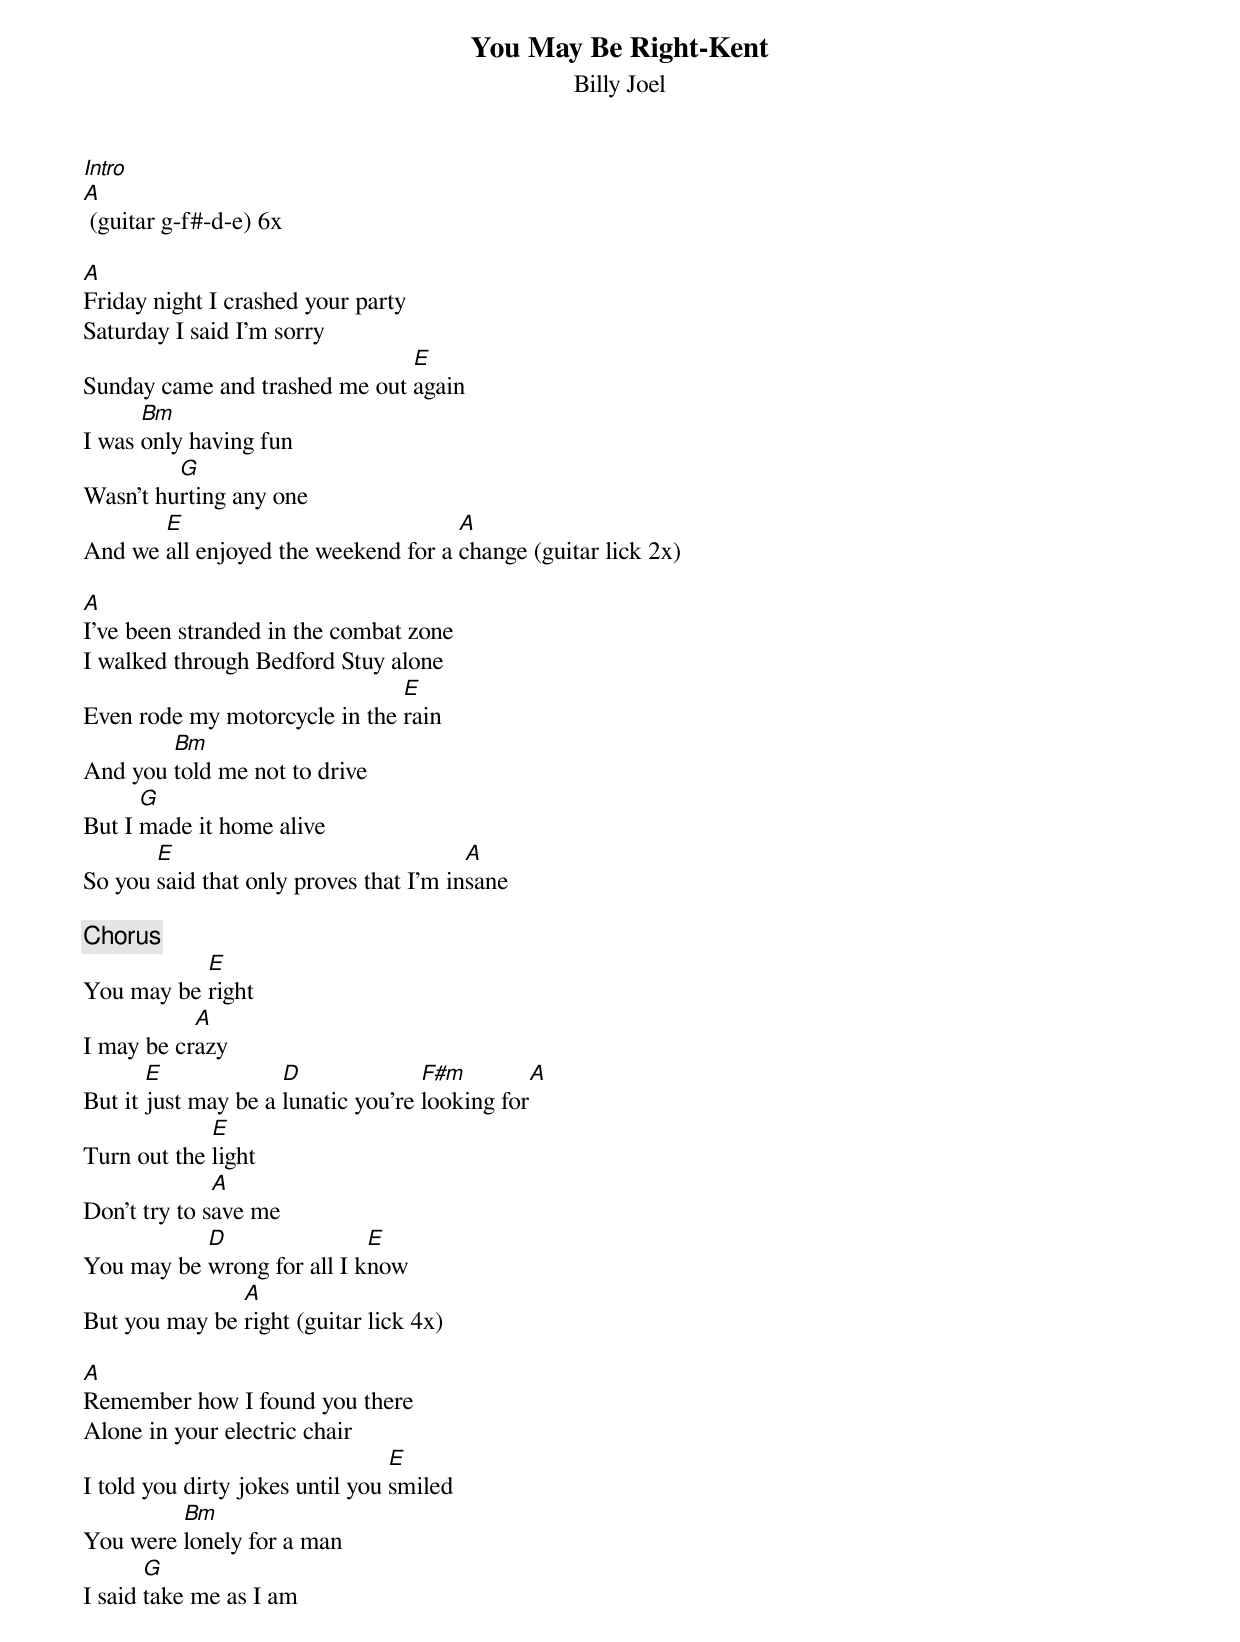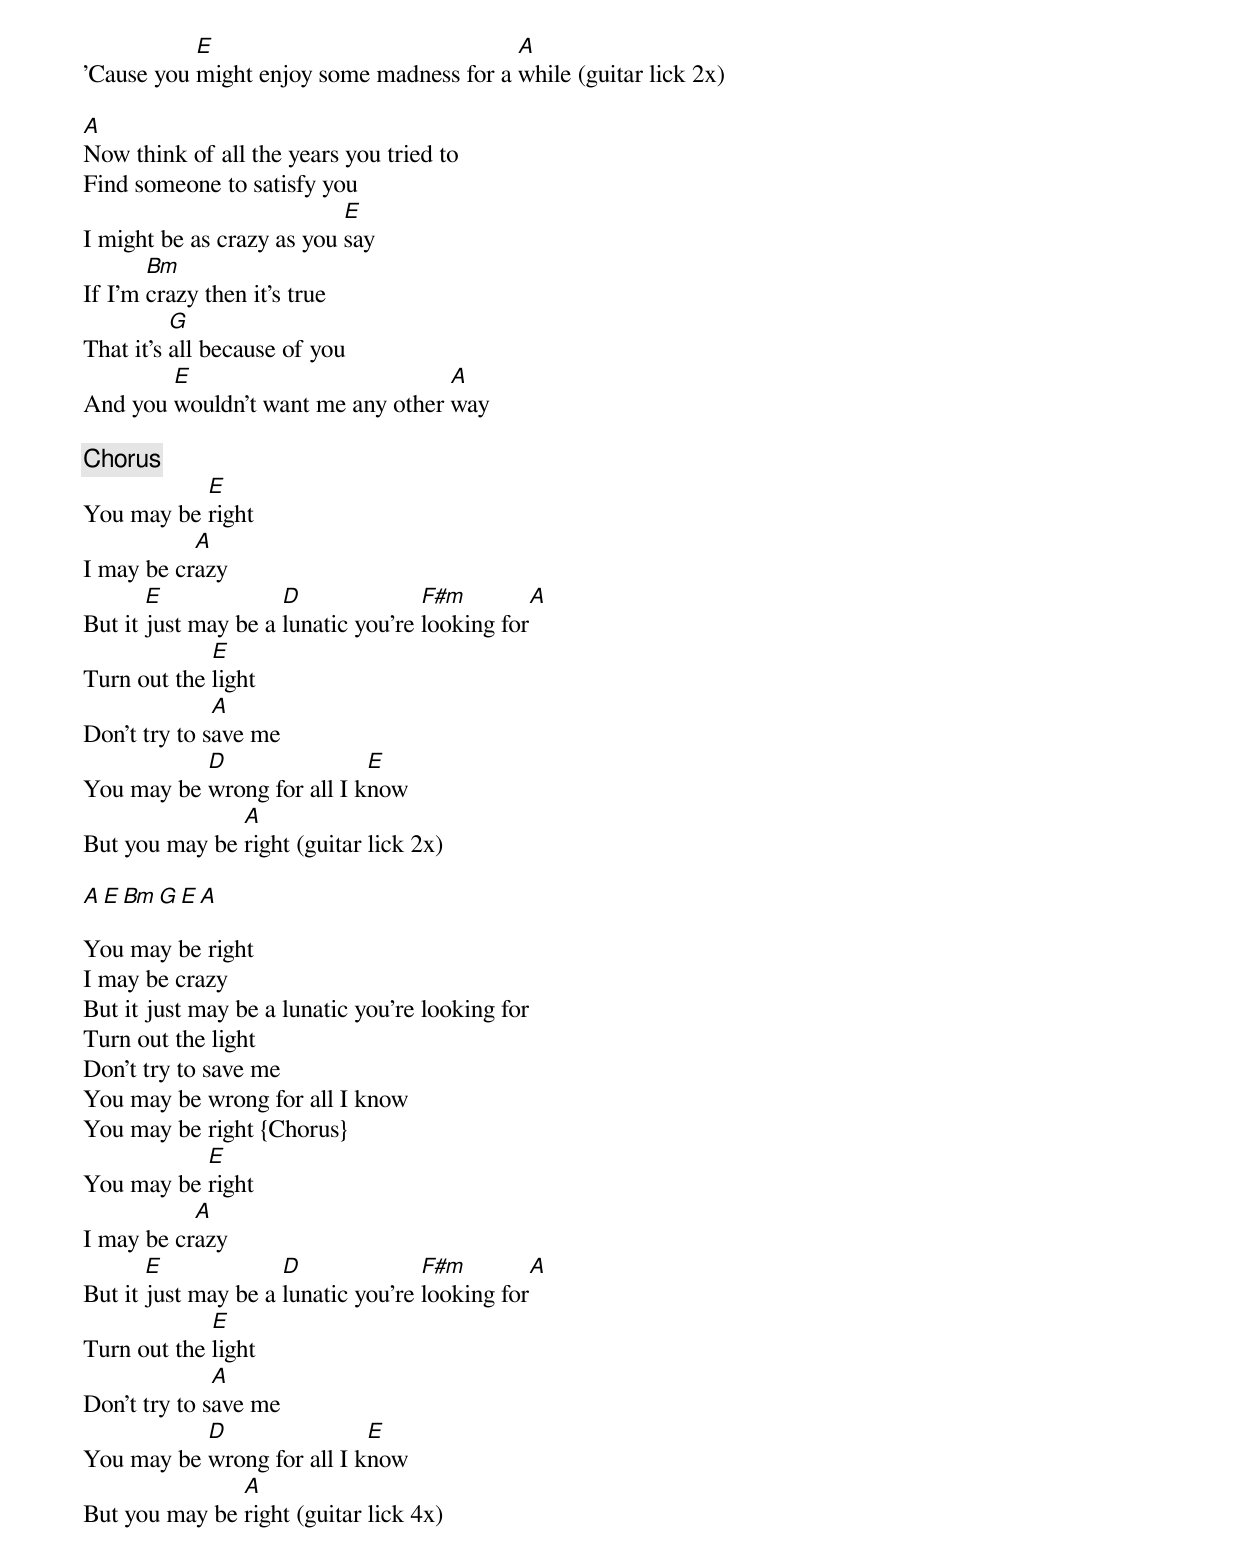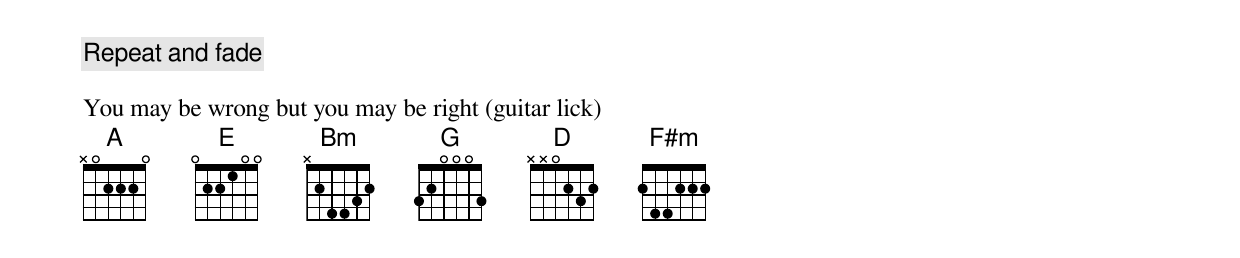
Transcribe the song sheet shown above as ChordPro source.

{title:You May Be Right-Kent}
{subtitle:Billy Joel}
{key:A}
[Intro]
[A] (guitar g-f#-d-e) 6x

[A]Friday night I crashed your party
Saturday I said I'm sorry
Sunday came and trashed me out [E]again
I was [Bm]only having fun
Wasn't hu[G]rting any one
And we [E]all enjoyed the weekend for a [A]change (guitar lick 2x)

[A]I've been stranded in the combat zone
I walked through Bedford Stuy alone
Even rode my motorcycle in the [E]rain
And you [Bm]told me not to drive
But I [G]made it home alive
So you [E]said that only proves that I'm in[A]sane

{Chorus}
You may be [E]right
I may be cr[A]azy
But it [E]just may be a [D]lunatic you're [F#m]looking for[A]
Turn out the [E]light
Don't try to s[A]ave me
You may be [D]wrong for all I k[E]now
But you may be [A]right (guitar lick 4x)

[A]Remember how I found you there
Alone in your electric chair
I told you dirty jokes until you [E]smiled
You were [Bm]lonely for a man
I said [G]take me as I am
'Cause you [E]might enjoy some madness for a [A]while (guitar lick 2x)

[A]Now think of all the years you tried to
Find someone to satisfy you
I might be as crazy as you [E]say
If I'm [Bm]crazy then it's true
That it's [G]all because of you
And you [E]wouldn't want me any other [A]way

{Chorus}
You may be [E]right
I may be cr[A]azy
But it [E]just may be a [D]lunatic you're [F#m]looking for[A]
Turn out the [E]light
Don't try to s[A]ave me
You may be [D]wrong for all I k[E]now
But you may be [A]right (guitar lick 2x)

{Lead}
[A][E][Bm][G][E][A]

You may be right
I may be crazy
But it just may be a lunatic you're looking for
Turn out the light
Don't try to save me
You may be wrong for all I know
You may be right {Chorus}
You may be [E]right
I may be cr[A]azy
But it [E]just may be a [D]lunatic you're [F#m]looking for[A]
Turn out the [E]light
Don't try to s[A]ave me
You may be [D]wrong for all I k[E]now
But you may be [A]right (guitar lick 4x)

{c:Repeat and fade}

You may be wrong but you may be right (guitar lick)
